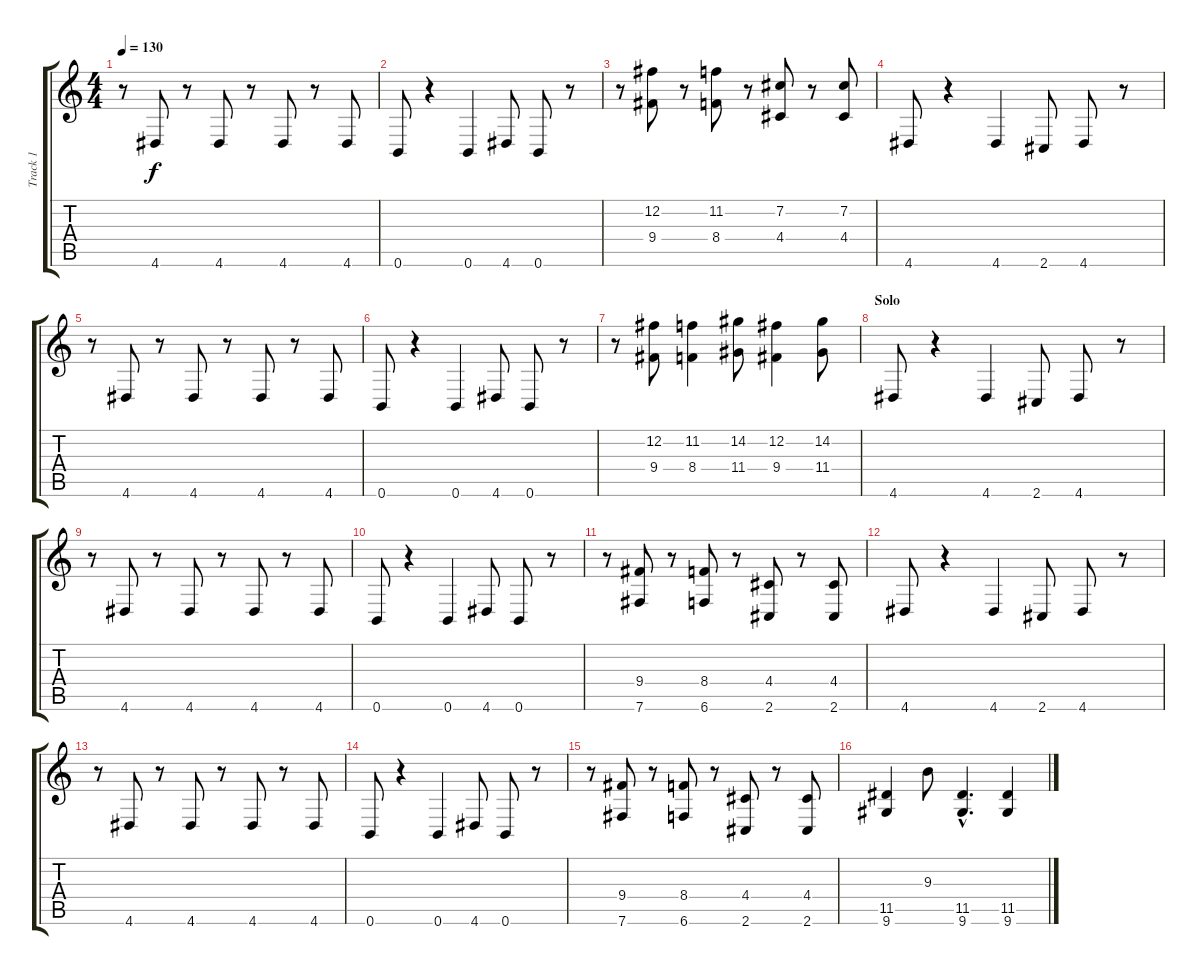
\track ("Track 1" "Track 1") {instrument distortionguitar}
\staff {score tabs}
\tuning (B3 Gb3 D3 A2 E2 B1) {hide}
\ts (4 4)
\tempo 130
\clef g2
\ks c
r.8{dy f} 4.6.8 r.8 4.6.8 r.8 4.6.8 r.8 4.6.8 |
0.6.8 r.4 0.6.4 4.6.8 0.6.8 r.8 |
r.8 (12.2 9.4).8 r.8 (11.2 8.4).8 r.8 (7.2 4.4).8 r.8 (7.2 4.4).8 |
4.6.8 r.4 4.6.4 2.6.8 4.6.8 r.8 |
r.8 4.6.8 r.8 4.6.8 r.8 4.6.8 r.8 4.6.8 |
0.6.8 r.4 0.6.4 4.6.8 0.6.8 r.8 |
r.8 (12.2 9.4).8 (11.2 8.4).4 (14.2 11.4).8 (12.2 9.4).4 (14.2 11.4).8 |
\section ("" "Solo")
4.6.8 r.4 4.6.4 2.6.8 4.6.8 r.8 |
r.8 4.6.8 r.8 4.6.8 r.8 4.6.8 r.8 4.6.8 |
0.6.8 r.4 0.6.4 4.6.8 0.6.8 r.8 |
r.8 (9.4 7.6).8 r.8 (8.4 6.6).8 r.8 (4.4 2.6).8 r.8 (4.4 2.6).8 |
4.6.8 r.4 4.6.4 2.6.8 4.6.8 r.8 |
r.8 4.6.8 r.8 4.6.8 r.8 4.6.8 r.8 4.6.8 |
0.6.8 r.4 0.6.4 4.6.8 0.6.8 r.8 |
r.8 (9.4 7.6).8 r.8 (8.4 6.6).8 r.8 (4.4 2.6).8 r.8 (4.4 2.6).8 |
(11.5 9.6).4 9.3.8 (11.5{hac} 9.6{hac}).4{d} (11.5 9.6).4
